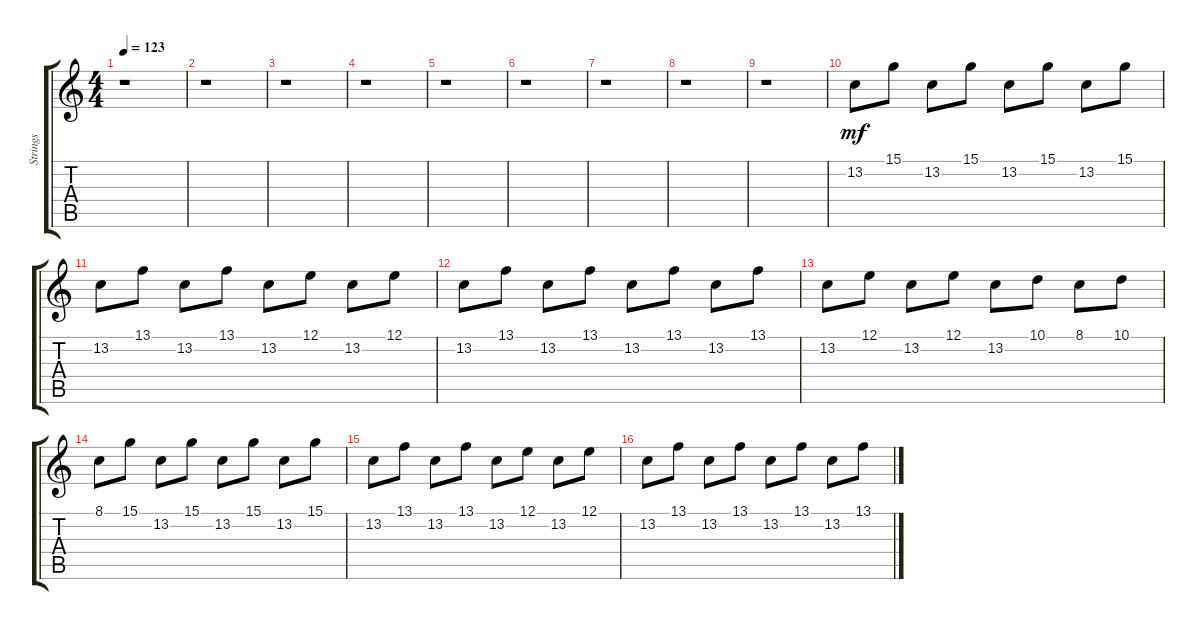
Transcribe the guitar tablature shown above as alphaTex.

\track ("Strings" "Strings") {instrument synthstrings2}
\staff {score tabs}
\tuning (E4 B3 G3 D3 A2 E2) {hide}
\ts (4 4)
\tempo 123
\clef g2
\ks c
r.1{dy mf} |
r.1 |
r.1 |
r.1 |
r.1 |
r.1 |
r.1 |
r.1 |
r.1 |
13.2.8 15.1.8 13.2.8 15.1.8 13.2.8 15.1.8 13.2.8 15.1.8 |
13.2.8 13.1.8 13.2.8 13.1.8 13.2.8 12.1.8 13.2.8 12.1.8 |
13.2.8 13.1.8 13.2.8 13.1.8 13.2.8 13.1.8 13.2.8 13.1.8 |
13.2.8 12.1.8 13.2.8 12.1.8 13.2.8 10.1.8 8.1.8 10.1.8 |
8.1.8 15.1.8 13.2.8 15.1.8 13.2.8 15.1.8 13.2.8 15.1.8 |
13.2.8 13.1.8 13.2.8 13.1.8 13.2.8 12.1.8 13.2.8 12.1.8 |
13.2.8 13.1.8 13.2.8 13.1.8 13.2.8 13.1.8 13.2.8 13.1.8
